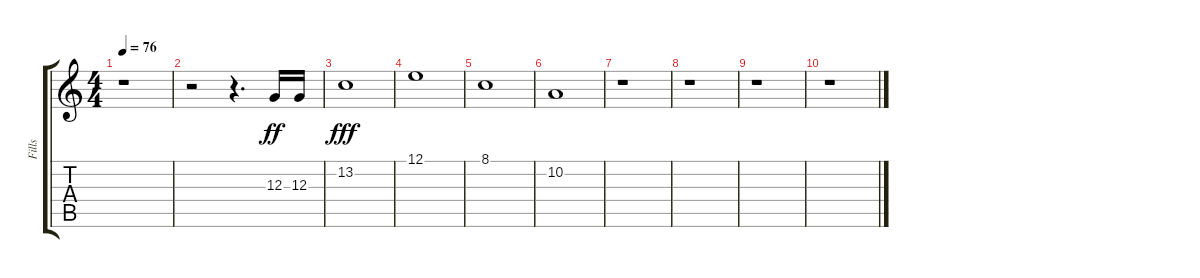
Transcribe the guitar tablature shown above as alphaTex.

\track ("Fills" "Fills") {instrument electricgrandpiano}
\staff {score tabs}
\tuning (E4 B3 G3 D3 A2 E2) {hide}
\ts (4 4)
\tempo 76
\clef g2
\ks c
r.1{dy f} |
r.2 r.4{d volume 13 instrument electricgrandpiano} 12.3.16{dy ff} 12.3.16 |
13.2.1{dy fff} |
12.1.1 |
8.1.1 |
10.2.1 |
r.1 |
r.1 |
r.1 |
r.1
